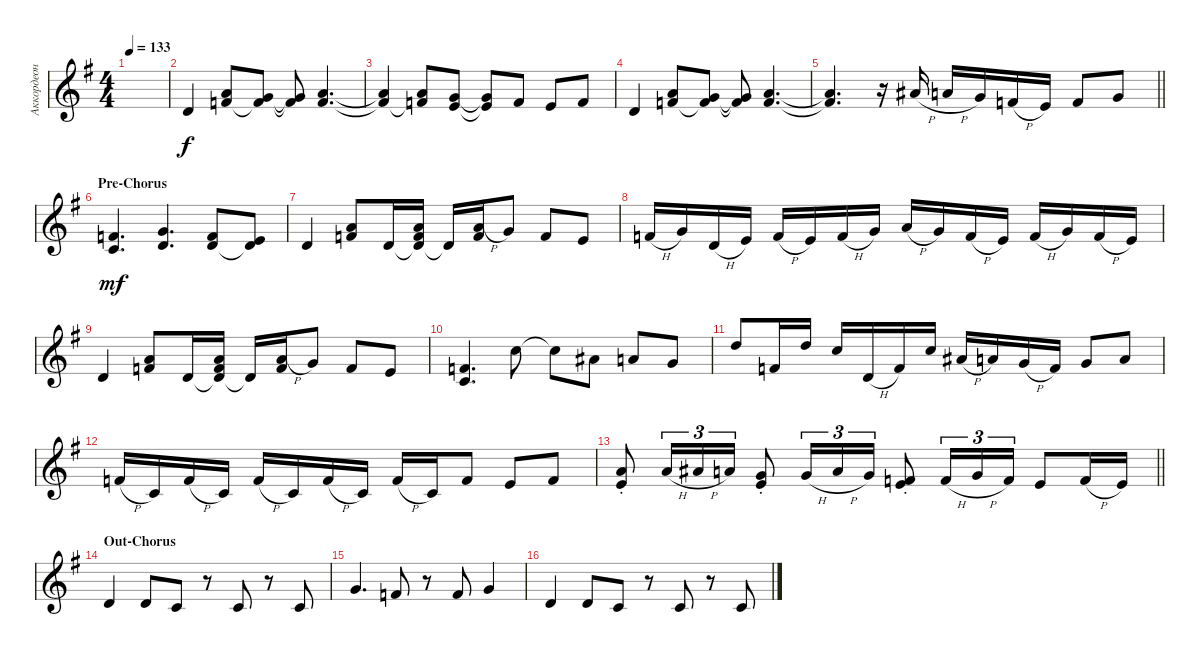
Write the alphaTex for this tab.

\track ("Аккордеон" "Аккордеон") {instrument accordion}
\staff {score}
\tuning (E4 B3 G3 D3 A2 D2) {hide}
\ts (4 4)
\tempo 133
\clef g2
\ks eminor
|
3.2.4 (5.1 6.2).8 (3.1 6.2{t}).8 (3.1{t} 6.2{t}).8 (5.1 6.2).4{d} |
(5.1{t} 6.2{t}).4{volume 16} (5.1 6.2{t}).8 (3.1 5.2).8 (3.1{t} 5.2{t}).8 6.2.8 5.2.8 6.2.8 |
3.2.4 (5.1 6.2).8 (3.1 6.2{t}).8 (3.1{t} 6.2{t}).8 (5.1 6.2).4{d} |
\barLineRight lightlight
(5.1{t} 6.2{t}).4{d} r.16 6.1{h}.16{dy f} 5.1{h}.16 3.1.16 1.1{h}.16 0.1.16 1.1.8 3.1.8 |
\section ("" "Pre-Chorus")
(1.1 1.2).4{d dy mf} (3.1 3.2).4{d} (1.1 3.2).8 (0.1 3.2{t}).8 |
7.3.4 (5.1 6.2).8 7.3.16 (5.1 6.2 7.3{t}).16 7.3{t}.16 (5.1{h} 6.2).16 3.1.8 6.2.8 5.2.8 |
1.1{h}.16 3.1.16 3.2{h}.16 5.2.16 1.1{h}.16 0.1.16 1.1{h}.16 3.1.16 5.1{h}.16 3.1.16 1.1{h}.16 0.1.16 1.1{h}.16 3.1.16 1.1{h}.16 0.1.16 |
7.3.4 (5.1 6.2).8 7.3.16 (5.1 6.2 7.3{t}).16 7.3{t}.16 (5.1{h} 6.2).16 3.1.8 6.2.8 5.2.8 |
(1.1 1.2).4{d} 8.1.8 8.1{t}.8 6.1.8 5.1.8 3.1.8 |
10.1.8 6.2.16 10.1.16 8.1.16 3.2{h}.16 6.2.16 8.1.16 6.1{h}.16 5.1.16 3.1{h}.16 1.1.16 3.1.8 5.1.8 |
6.2{h}.16 1.2.16 6.2{h}.16 1.2.16 6.2{h}.16 1.2.16 6.2{h}.16 1.2.16 6.2{h}.16 1.2.16 6.2.8 5.2.8 6.2.8 |
\barLineRight lightlight
(5.1{st} 5.2{st}).8 5.1{h}.16{tu (3 2)} 6.1{h}.16{tu (3 2)} 5.1.16{tu (3 2)} (3.1{st} 5.2{st}).8 3.1{h}.16{tu (3 2)} 5.1{h}.16{tu (3 2)} 3.1.16{tu (3 2)} (1.1{st} 5.2{st}).8 1.1{h}.16{tu (3 2)} 3.1{h}.16{tu (3 2)} 1.1.16{tu (3 2)} 5.2.8 6.2{h}.16 5.2.16 |
\section ("" "Out-Chorus")
3.2.4 3.2.8 5.3.8 r.8 5.3.8 r.8 5.3.8 |
3.1.4{d} 6.2.8 r.8 6.2.8 3.1.4 |
3.2.4 3.2.8 5.3.8 r.8 5.3.8 r.8 5.3.8
